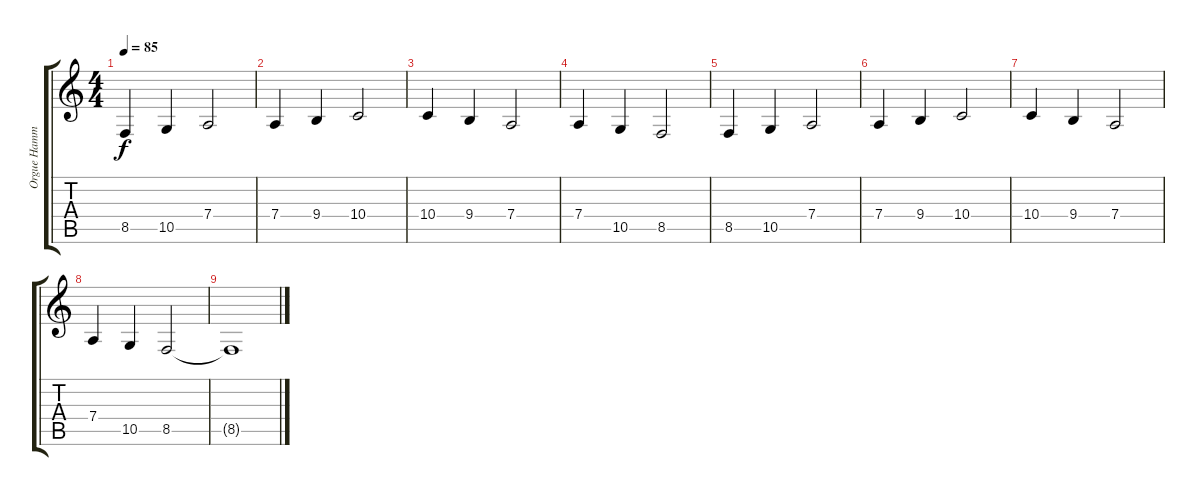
\track ("Orgue Hammond Fa" "Orgue Hamm") {instrument rockorgan}
\staff {score tabs}
\tuning (E4 B3 G3 D3 A2 E2) {hide}
\ts (4 4)
\tempo 85
\clef g2
\ks c
8.5.4{dy f} 10.5.4 7.4.2 |
7.4.4 9.4.4 10.4.2 |
10.4.4 9.4.4 7.4.2 |
7.4.4 10.5.4 8.5.2 |
8.5.4 10.5.4 7.4.2 |
7.4.4 9.4.4 10.4.2 |
10.4.4 9.4.4 7.4.2 |
7.4.4 10.5.4 8.5.2 |
8.5{t}.1
